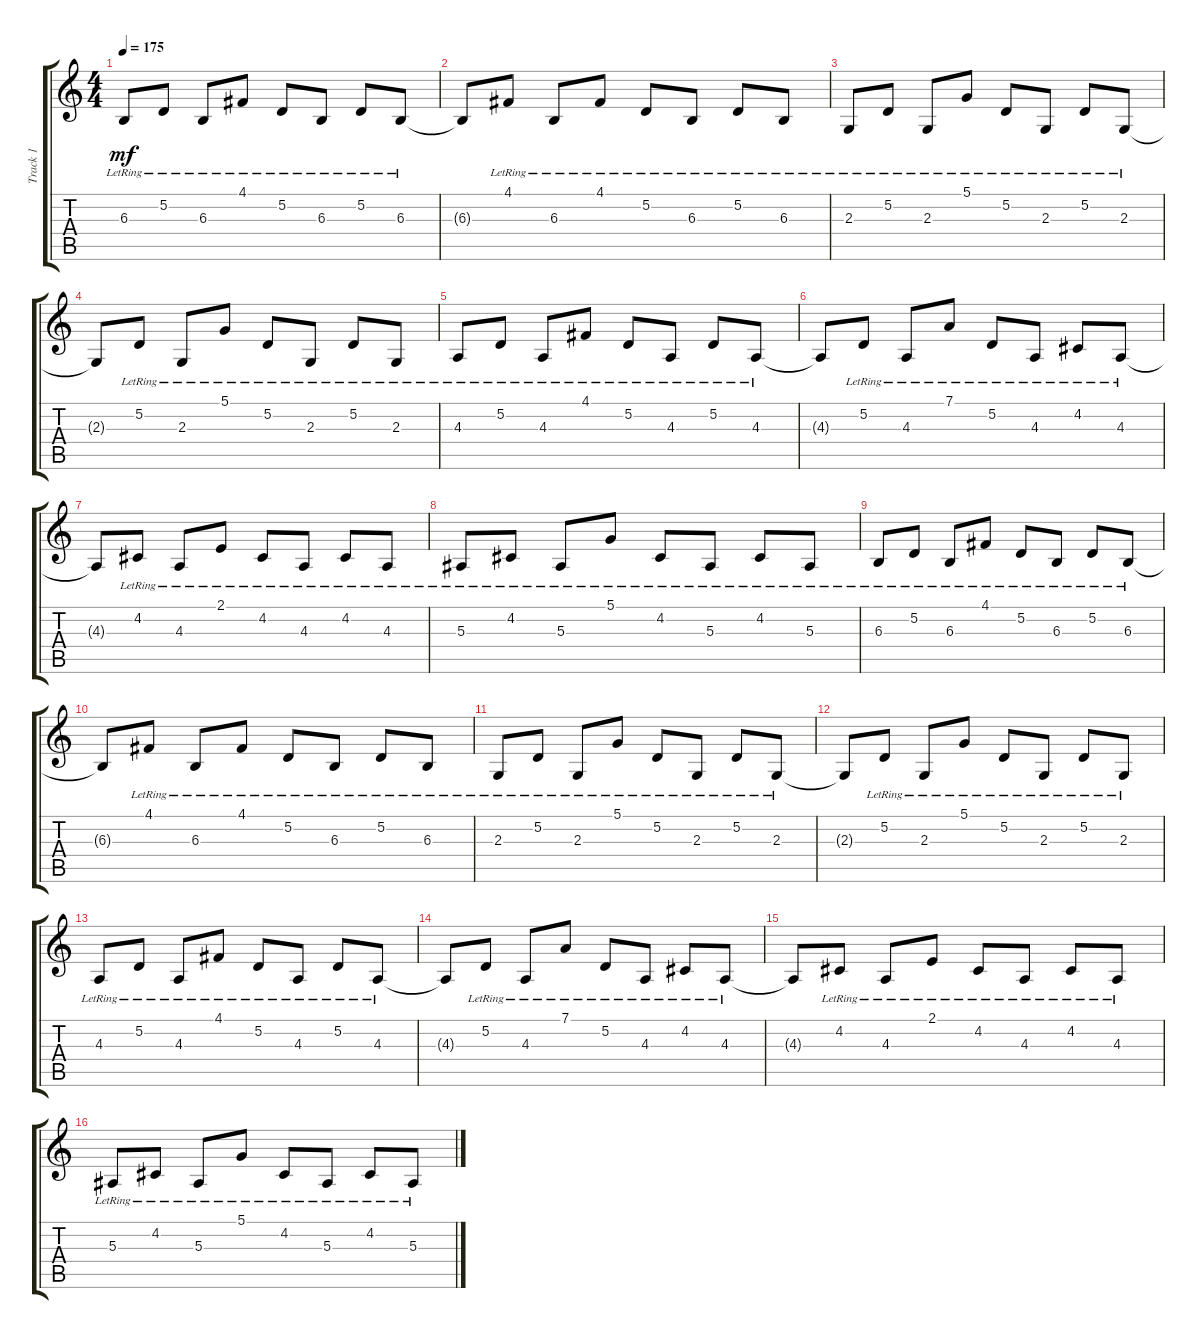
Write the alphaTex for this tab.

\track ("Track 1" "Track 1") {instrument lead2sawtooth}
\staff {score tabs}
\tuning (D4 A3 F3 C3 G2 C2) {hide}
\ts (4 4)
\tempo 175
\clef g2
\ks c
6.3{lr}.8{dy mf} 5.2{lr}.8 6.3{lr}.8 4.1{lr}.8 5.2{lr}.8 6.3{lr}.8 5.2{lr}.8 6.3{lr}.8 |
6.3{t}.8 4.1{lr}.8 6.3{lr}.8 4.1{lr}.8 5.2{lr}.8 6.3{lr}.8 5.2{lr}.8 6.3{lr}.8 |
2.3{lr}.8 5.2{lr}.8 2.3{lr}.8 5.1{lr}.8 5.2{lr}.8 2.3{lr}.8 5.2{lr}.8 2.3{lr}.8 |
2.3{t}.8 5.2{lr}.8 2.3{lr}.8 5.1{lr}.8 5.2{lr}.8 2.3{lr}.8 5.2{lr}.8 2.3{lr}.8 |
4.3{lr}.8 5.2{lr}.8 4.3{lr}.8 4.1{lr}.8 5.2{lr}.8 4.3{lr}.8 5.2{lr}.8 4.3{lr}.8 |
4.3{t}.8 5.2{lr}.8 4.3{lr}.8 7.1{lr}.8 5.2{lr}.8 4.3{lr}.8 4.2{lr}.8 4.3{lr}.8 |
4.3{t}.8 4.2{lr}.8 4.3{lr}.8 2.1{lr}.8 4.2{lr}.8 4.3{lr}.8 4.2{lr}.8 4.3{lr}.8 |
5.3{lr}.8 4.2{lr}.8 5.3{lr}.8 5.1{lr}.8 4.2{lr}.8 5.3{lr}.8 4.2{lr}.8 5.3{lr}.8 |
6.3{lr}.8 5.2{lr}.8 6.3{lr}.8 4.1{lr}.8 5.2{lr}.8 6.3{lr}.8 5.2{lr}.8 6.3{lr}.8 |
6.3{t}.8 4.1{lr}.8 6.3{lr}.8 4.1{lr}.8 5.2{lr}.8 6.3{lr}.8 5.2{lr}.8 6.3{lr}.8 |
2.3{lr}.8 5.2{lr}.8 2.3{lr}.8 5.1{lr}.8 5.2{lr}.8 2.3{lr}.8 5.2{lr}.8 2.3{lr}.8 |
2.3{t}.8 5.2{lr}.8 2.3{lr}.8 5.1{lr}.8 5.2{lr}.8 2.3{lr}.8 5.2{lr}.8 2.3{lr}.8 |
4.3{lr}.8 5.2{lr}.8 4.3{lr}.8 4.1{lr}.8 5.2{lr}.8 4.3{lr}.8 5.2{lr}.8 4.3{lr}.8 |
4.3{t}.8 5.2{lr}.8 4.3{lr}.8 7.1{lr}.8 5.2{lr}.8 4.3{lr}.8 4.2{lr}.8 4.3{lr}.8 |
4.3{t}.8 4.2{lr}.8 4.3{lr}.8 2.1{lr}.8 4.2{lr}.8 4.3{lr}.8 4.2{lr}.8 4.3{lr}.8 |
5.3{lr}.8 4.2{lr}.8 5.3{lr}.8 5.1{lr}.8 4.2{lr}.8 5.3{lr}.8 4.2{lr}.8 5.3{lr}.8
